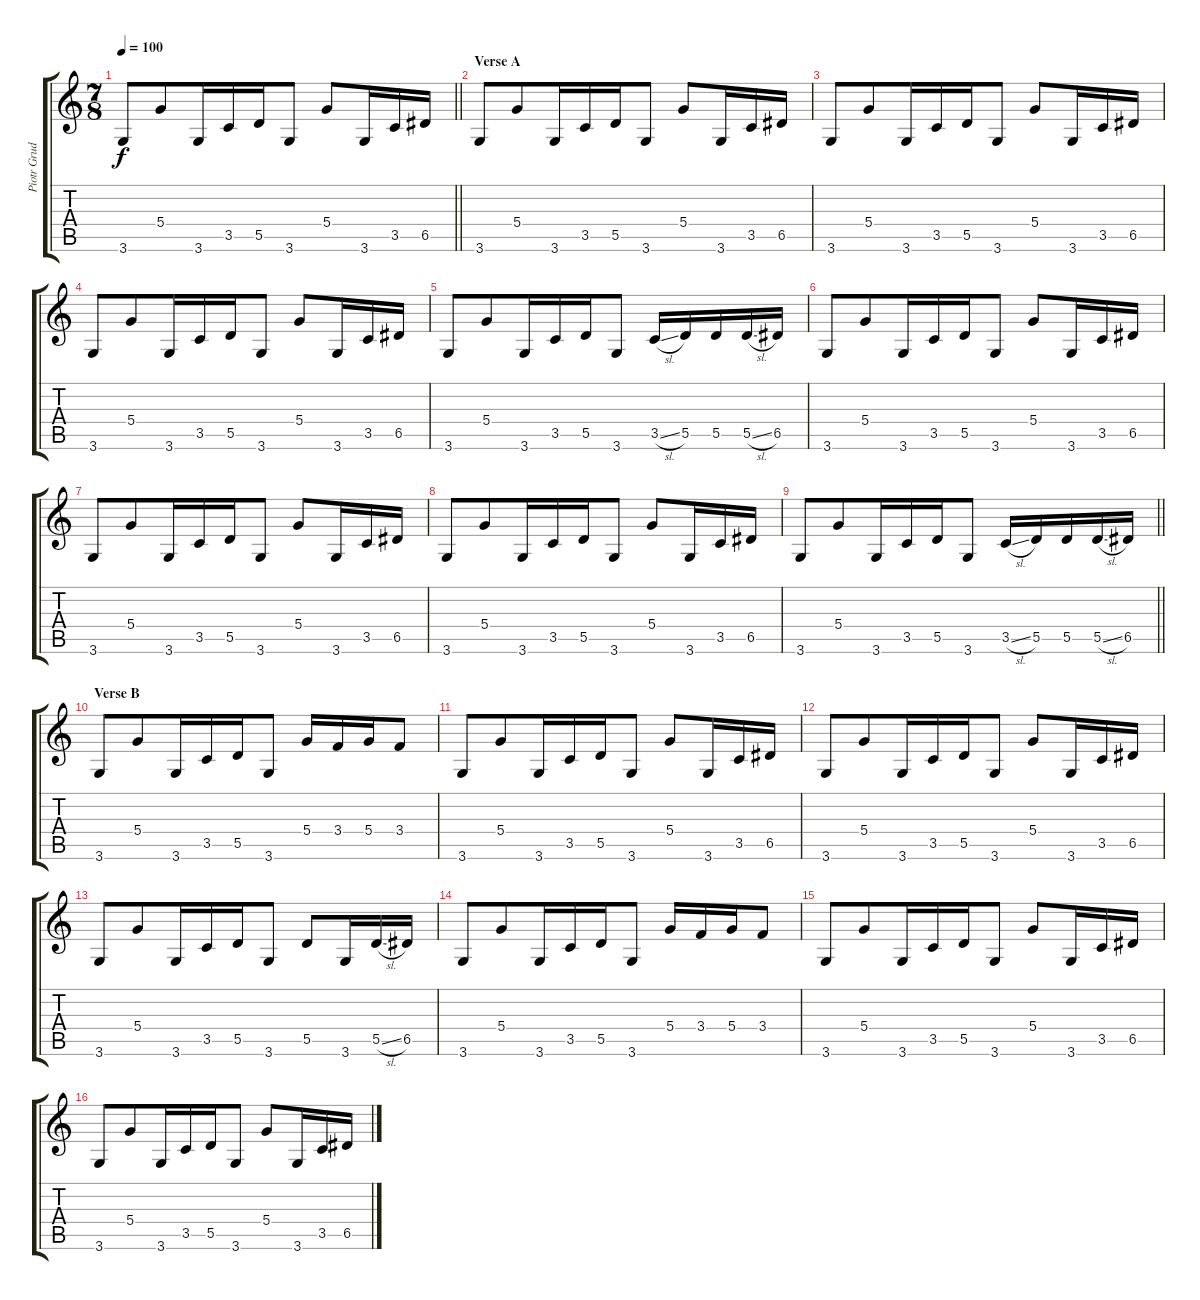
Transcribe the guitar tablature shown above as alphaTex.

\track ("Piotr Grudzinski" "Piotr Grud") {instrument acousticguitarsteel}
\staff {score tabs}
\tuning (E4 B3 G3 D3 A2 E2) {hide}
\ts (7 8)
\tempo 100
\clef g2
\barLineRight lightlight
\ks c
3.6.8{dy f} 5.4.8 3.6.16 3.5.16 5.5.16 3.6.8 5.4.8 3.6.16 3.5.16 6.5.16 |
\section ("" "Verse A")
3.6.8 5.4.8 3.6.16 3.5.16 5.5.16 3.6.8 5.4.8 3.6.16 3.5.16 6.5.16 |
3.6.8 5.4.8 3.6.16 3.5.16 5.5.16 3.6.8 5.4.8 3.6.16 3.5.16 6.5.16 |
3.6.8 5.4.8 3.6.16 3.5.16 5.5.16 3.6.8 5.4.8 3.6.16 3.5.16 6.5.16 |
3.6.8 5.4.8 3.6.16 3.5.16 5.5.16 3.6.8 3.5{sl}.16 5.5.16 5.5.16 5.5{sl}.16 6.5.16 |
3.6.8 5.4.8 3.6.16 3.5.16 5.5.16 3.6.8 5.4.8 3.6.16 3.5.16 6.5.16 |
3.6.8 5.4.8 3.6.16 3.5.16 5.5.16 3.6.8 5.4.8 3.6.16 3.5.16 6.5.16 |
3.6.8 5.4.8 3.6.16 3.5.16 5.5.16 3.6.8 5.4.8 3.6.16 3.5.16 6.5.16 |
\barLineRight lightlight
3.6.8 5.4.8 3.6.16 3.5.16 5.5.16 3.6.8 3.5{sl}.16 5.5.16 5.5.16 5.5{sl}.16 6.5.16 |
\section ("" "Verse B")
3.6.8 5.4.8 3.6.16 3.5.16 5.5.16 3.6.8 5.4.16 3.4.16 5.4.16 3.4.8 |
3.6.8 5.4.8 3.6.16 3.5.16 5.5.16 3.6.8 5.4.8 3.6.16 3.5.16 6.5.16 |
3.6.8 5.4.8 3.6.16 3.5.16 5.5.16 3.6.8 5.4.8 3.6.16 3.5.16 6.5.16 |
3.6.8 5.4.8 3.6.16 3.5.16 5.5.16 3.6.8 5.5.8 3.6.16 5.5{sl}.16 6.5.16 |
3.6.8 5.4.8 3.6.16 3.5.16 5.5.16 3.6.8 5.4.16 3.4.16 5.4.16 3.4.8 |
3.6.8 5.4.8 3.6.16 3.5.16 5.5.16 3.6.8 5.4.8 3.6.16 3.5.16 6.5.16 |
3.6.8 5.4.8 3.6.16 3.5.16 5.5.16 3.6.8 5.4.8 3.6.16 3.5.16 6.5.16
